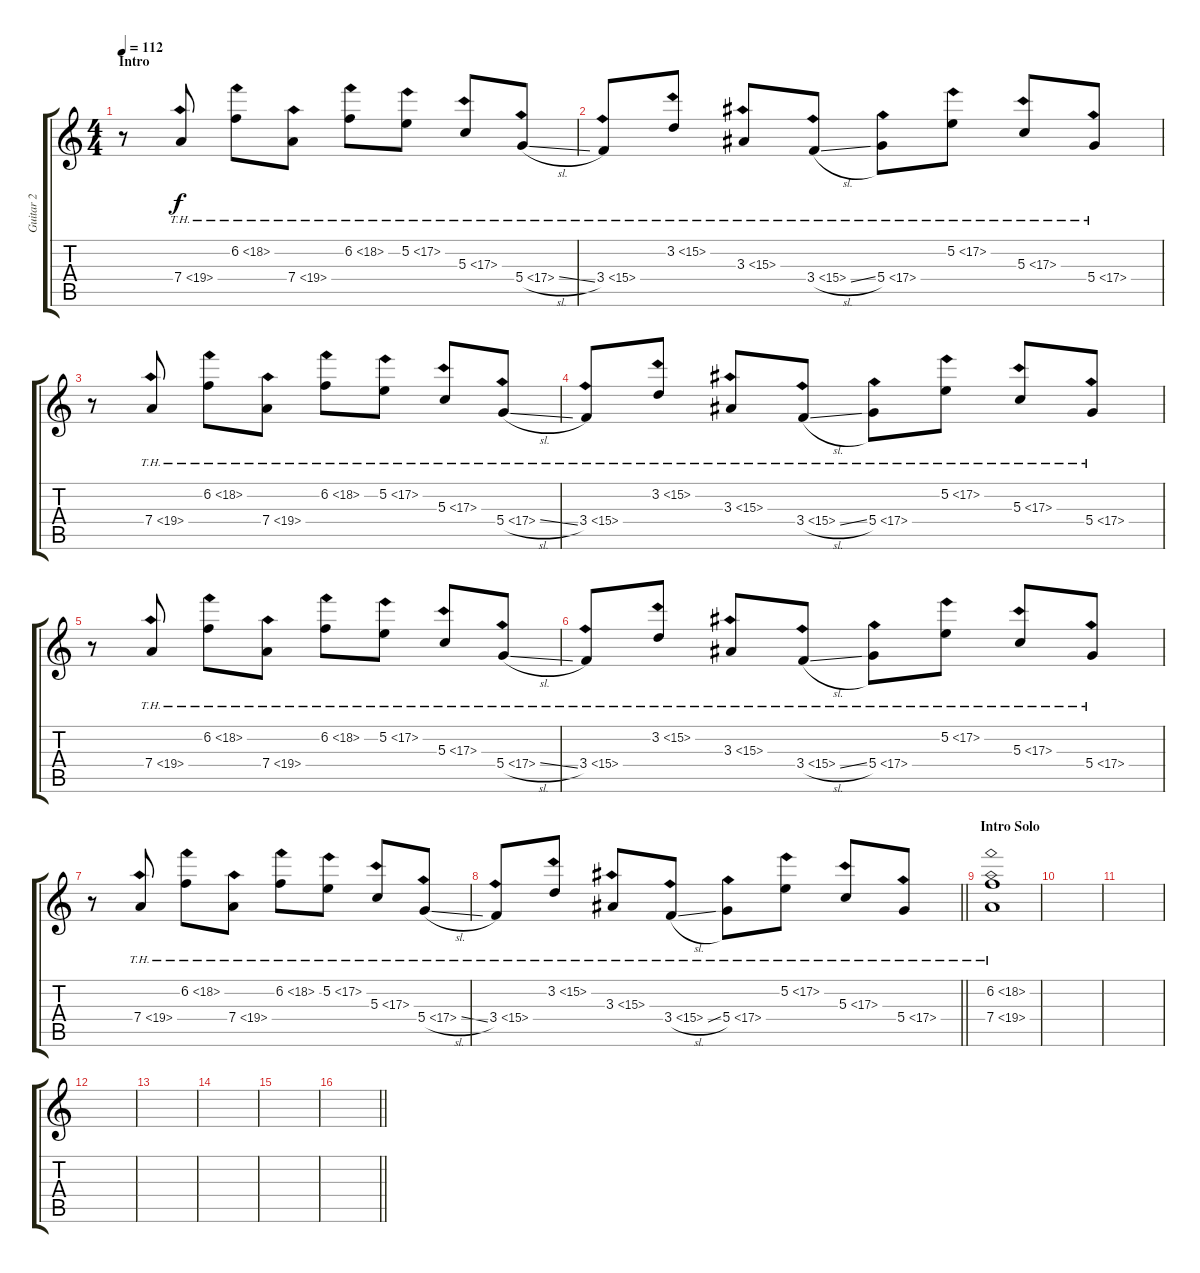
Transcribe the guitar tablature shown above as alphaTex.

\track ("Guitar 2" "Guitar 2") {instrument electricguitarmuted}
\staff {score tabs}
\tuning (E4 B3 G3 D3 A2 E2) {hide}
\ts (4 4)
\section ("" "Intro")
\tempo 112
\clef g2
\ks c
r.8{dy f instrument electricguitarmuted} 7.4{th 12}.8 6.2{th 12}.8 7.4{th 12}.8 6.2{th 12}.8 5.2{th 12}.8 5.3{th 12}.8 5.4{th 12 sl}.8 |
3.4{th 12}.8 3.2{th 12}.8 3.3{th 12}.8 3.4{th 12 sl}.8 5.4{th 12}.8 5.2{th 12}.8 5.3{th 12}.8 5.4{th 12}.8 |
r.8 7.4{th 12}.8 6.2{th 12}.8 7.4{th 12}.8 6.2{th 12}.8 5.2{th 12}.8 5.3{th 12}.8 5.4{th 12 sl}.8 |
3.4{th 12}.8 3.2{th 12}.8 3.3{th 12}.8 3.4{th 12 sl}.8 5.4{th 12}.8 5.2{th 12}.8 5.3{th 12}.8 5.4{th 12}.8 |
r.8 7.4{th 12}.8 6.2{th 12}.8 7.4{th 12}.8 6.2{th 12}.8 5.2{th 12}.8 5.3{th 12}.8 5.4{th 12 sl}.8 |
3.4{th 12}.8 3.2{th 12}.8 3.3{th 12}.8 3.4{th 12 sl}.8 5.4{th 12}.8 5.2{th 12}.8 5.3{th 12}.8 5.4{th 12}.8 |
r.8 7.4{th 12}.8 6.2{th 12}.8 7.4{th 12}.8 6.2{th 12}.8 5.2{th 12}.8 5.3{th 12}.8 5.4{th 12 sl}.8 |
\barLineRight lightlight
3.4{th 12}.8 3.2{th 12}.8 3.3{th 12}.8 3.4{th 12 sl}.8 5.4{th 12}.8 5.2{th 12}.8 5.3{th 12}.8 5.4{th 12}.8 |
\section ("" "Intro Solo")
(6.2{th 12} 7.4{th 12}).1 |
|
|
|
|
|
|
\barLineRight lightlight
